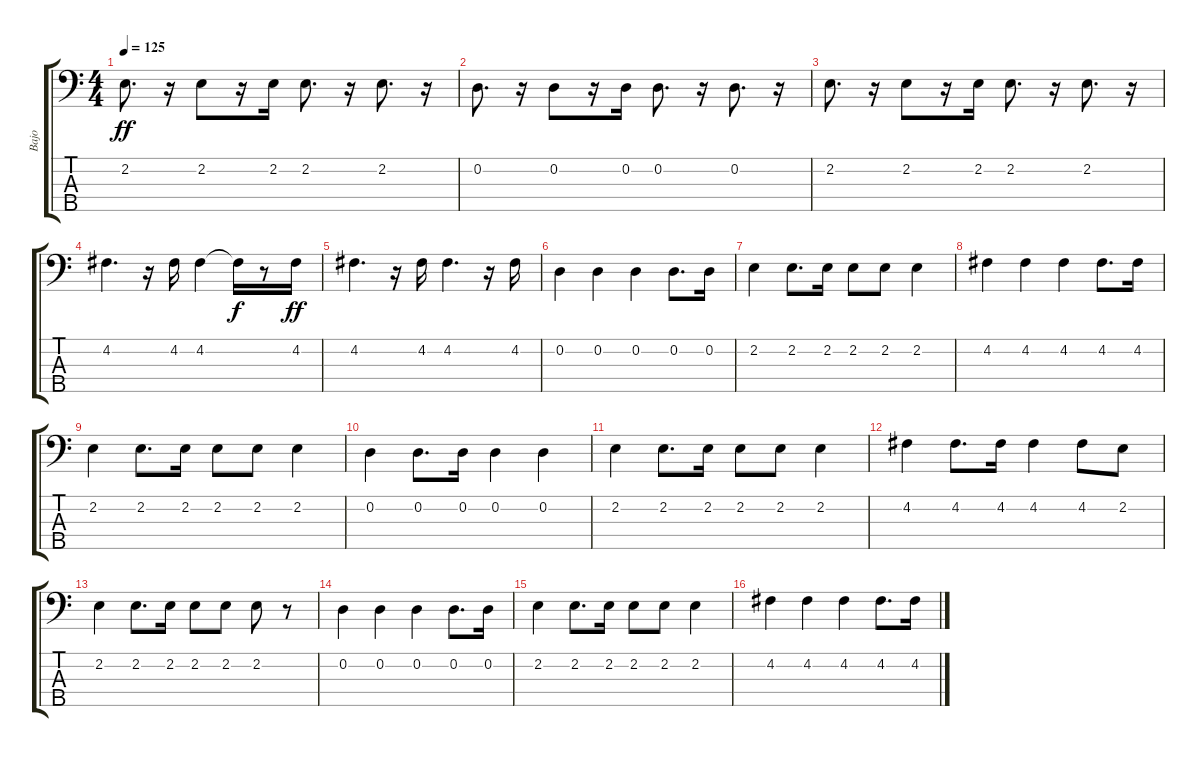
\track ("Bajo" "Bajo") {instrument fretlessbass}
\staff {score tabs}
\tuning (G2 D2 A1 E1 B0) {hide}
\ts (4 4)
\tempo 125
\clef f4
\ks c
2.2.8{d dy ff} r.16 2.2.8 r.16 2.2.16 2.2.8{d} r.16 2.2.8{d} r.16 |
0.2.8{d} r.16 0.2.8 r.16 0.2.16 0.2.8{d} r.16 0.2.8{d} r.16 |
2.2.8{d} r.16 2.2.8 r.16 2.2.16 2.2.8{d} r.16 2.2.8{d} r.16 |
4.2.4{d} r.16 4.2.16 4.2.4 4.2{t}.16{dy f} r.8 4.2.16{dy ff} |
4.2.4{d} r.16 4.2.16 4.2.4{d} r.16 4.2.16 |
0.2.4{instrument synthbass2} 0.2.4 0.2.4 0.2.8{d} 0.2.16 |
2.2.4 2.2.8{d} 2.2.16 2.2.8 2.2.8 2.2.4 |
4.2.4 4.2.4 4.2.4 4.2.8{d} 4.2.16 |
2.2.4 2.2.8{d} 2.2.16 2.2.8 2.2.8 2.2.4 |
0.2.4 0.2.8{d} 0.2.16 0.2.4 0.2.4 |
2.2.4 2.2.8{d} 2.2.16 2.2.8 2.2.8 2.2.4 |
4.2.4 4.2.8{d} 4.2.16 4.2.4 4.2.8 2.2.8 |
2.2.4 2.2.8{d} 2.2.16 2.2.8 2.2.8 2.2.8 r.8 |
0.2.4 0.2.4 0.2.4 0.2.8{d} 0.2.16 |
2.2.4 2.2.8{d} 2.2.16 2.2.8 2.2.8 2.2.4 |
4.2.4 4.2.4 4.2.4 4.2.8{d} 4.2.16
